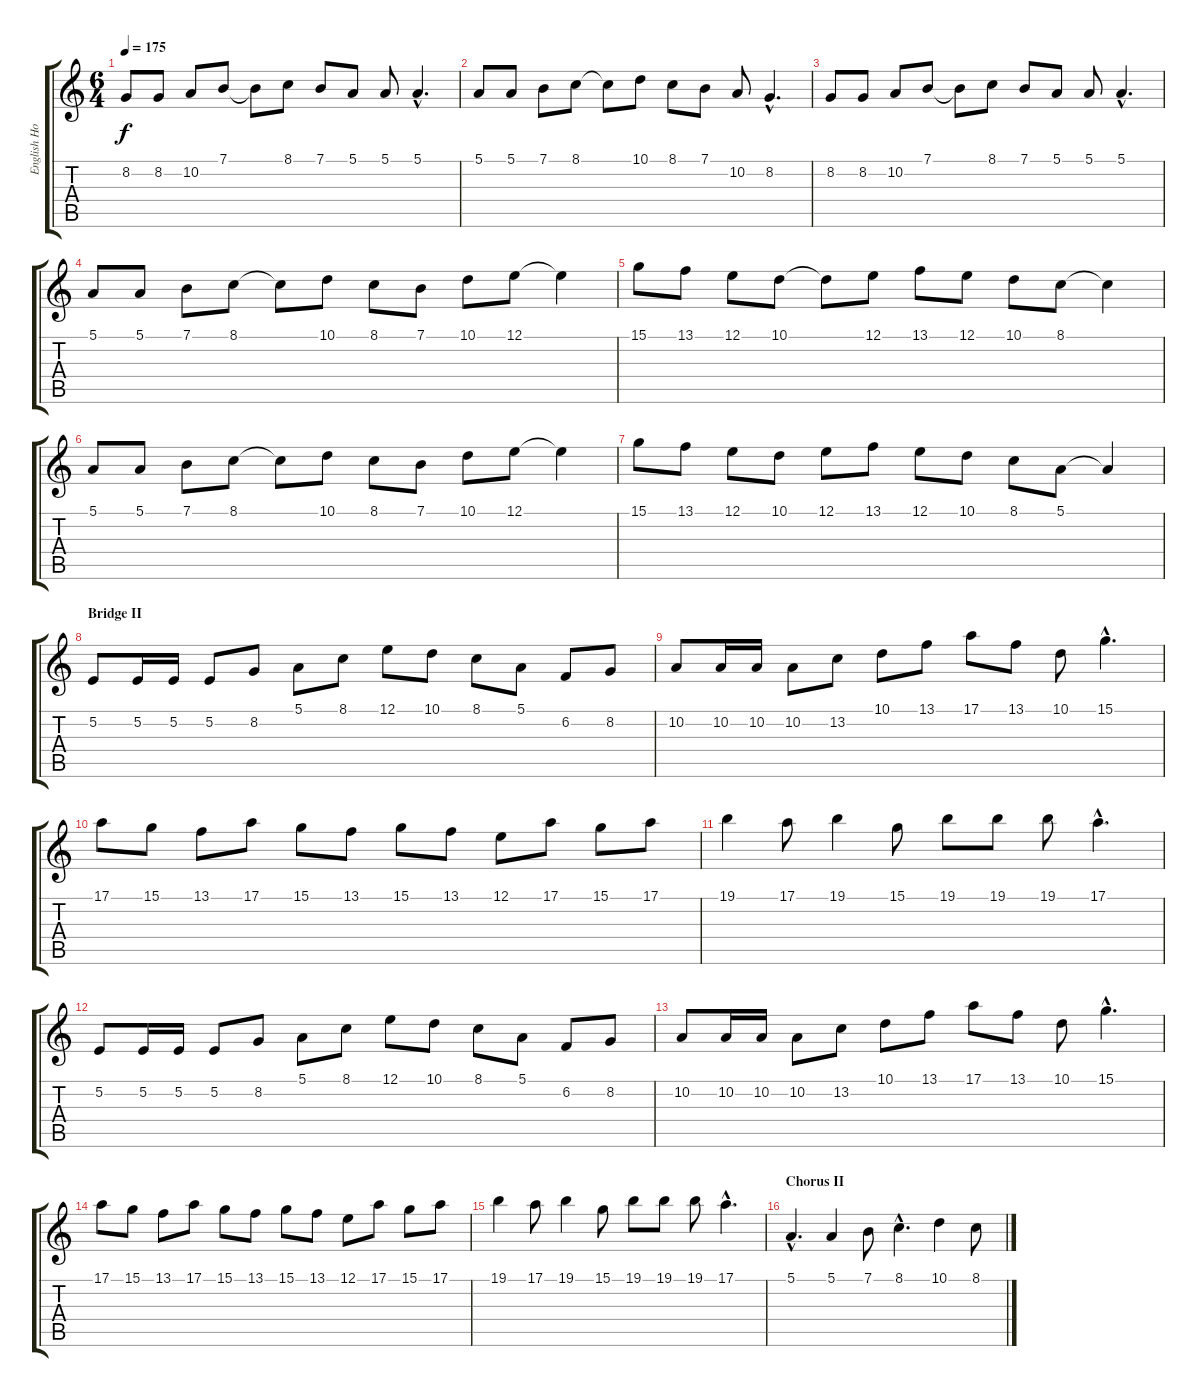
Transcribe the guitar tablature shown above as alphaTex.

\track ("English Horn" "English Ho") {instrument englishhorn}
\staff {score tabs}
\tuning (E4 B3 G3 D3 A2 E2) {hide}
\ts (6 4)
\tempo 175
\clef g2
\ks c
8.2.8{dy f} 8.2.8 10.2.8 7.1.8 7.1{t}.8 8.1.8 7.1.8 5.1.8 5.1.8 5.1{hac}.4{d} |
5.1.8 5.1.8 7.1.8 8.1.8 8.1{t}.8 10.1.8 8.1.8 7.1.8 10.2.8 8.2{hac}.4{d} |
8.2.8 8.2.8 10.2.8 7.1.8 7.1{t}.8 8.1.8 7.1.8 5.1.8 5.1.8 5.1{hac}.4{d} |
5.1.8 5.1.8 7.1.8 8.1.8 8.1{t}.8 10.1.8 8.1.8 7.1.8 10.1.8 12.1.8 12.1{t}.4 |
15.1.8 13.1.8 12.1.8 10.1.8 10.1{t}.8 12.1.8 13.1.8 12.1.8 10.1.8 8.1.8 8.1{t}.4 |
5.1.8 5.1.8 7.1.8 8.1.8 8.1{t}.8 10.1.8 8.1.8 7.1.8 10.1.8 12.1.8 12.1{t}.4 |
15.1.8 13.1.8 12.1.8 10.1.8 12.1.8 13.1.8 12.1.8 10.1.8 8.1.8 5.1.8 5.1{t}.4 |
\section ("" "Bridge II")
5.2.8 5.2.16 5.2.16 5.2.8 8.2.8 5.1.8 8.1.8 12.1.8 10.1.8 8.1.8 5.1.8 6.2.8 8.2.8 |
10.2.8 10.2.16 10.2.16 10.2.8 13.2.8 10.1.8 13.1.8 17.1.8 13.1.8 10.1.8 15.1{hac}.4{d} |
17.1.8 15.1.8 13.1.8 17.1.8 15.1.8 13.1.8 15.1.8 13.1.8 12.1.8 17.1.8 15.1.8 17.1.8 |
19.1.4 17.1.8 19.1.4 15.1.8 19.1.8 19.1.8 19.1.8 17.1{hac}.4{d} |
5.2.8 5.2.16 5.2.16 5.2.8 8.2.8 5.1.8 8.1.8 12.1.8 10.1.8 8.1.8 5.1.8 6.2.8 8.2.8 |
10.2.8 10.2.16 10.2.16 10.2.8 13.2.8 10.1.8 13.1.8 17.1.8 13.1.8 10.1.8 15.1{hac}.4{d} |
17.1.8 15.1.8 13.1.8 17.1.8 15.1.8 13.1.8 15.1.8 13.1.8 12.1.8 17.1.8 15.1.8 17.1.8 |
19.1.4 17.1.8 19.1.4 15.1.8 19.1.8 19.1.8 19.1.8 17.1{hac}.4{d} |
\section ("" "Chorus II")
5.1{hac}.4{d} 5.1.4 7.1.8 8.1{hac}.4{d} 10.1.4 8.1.8
